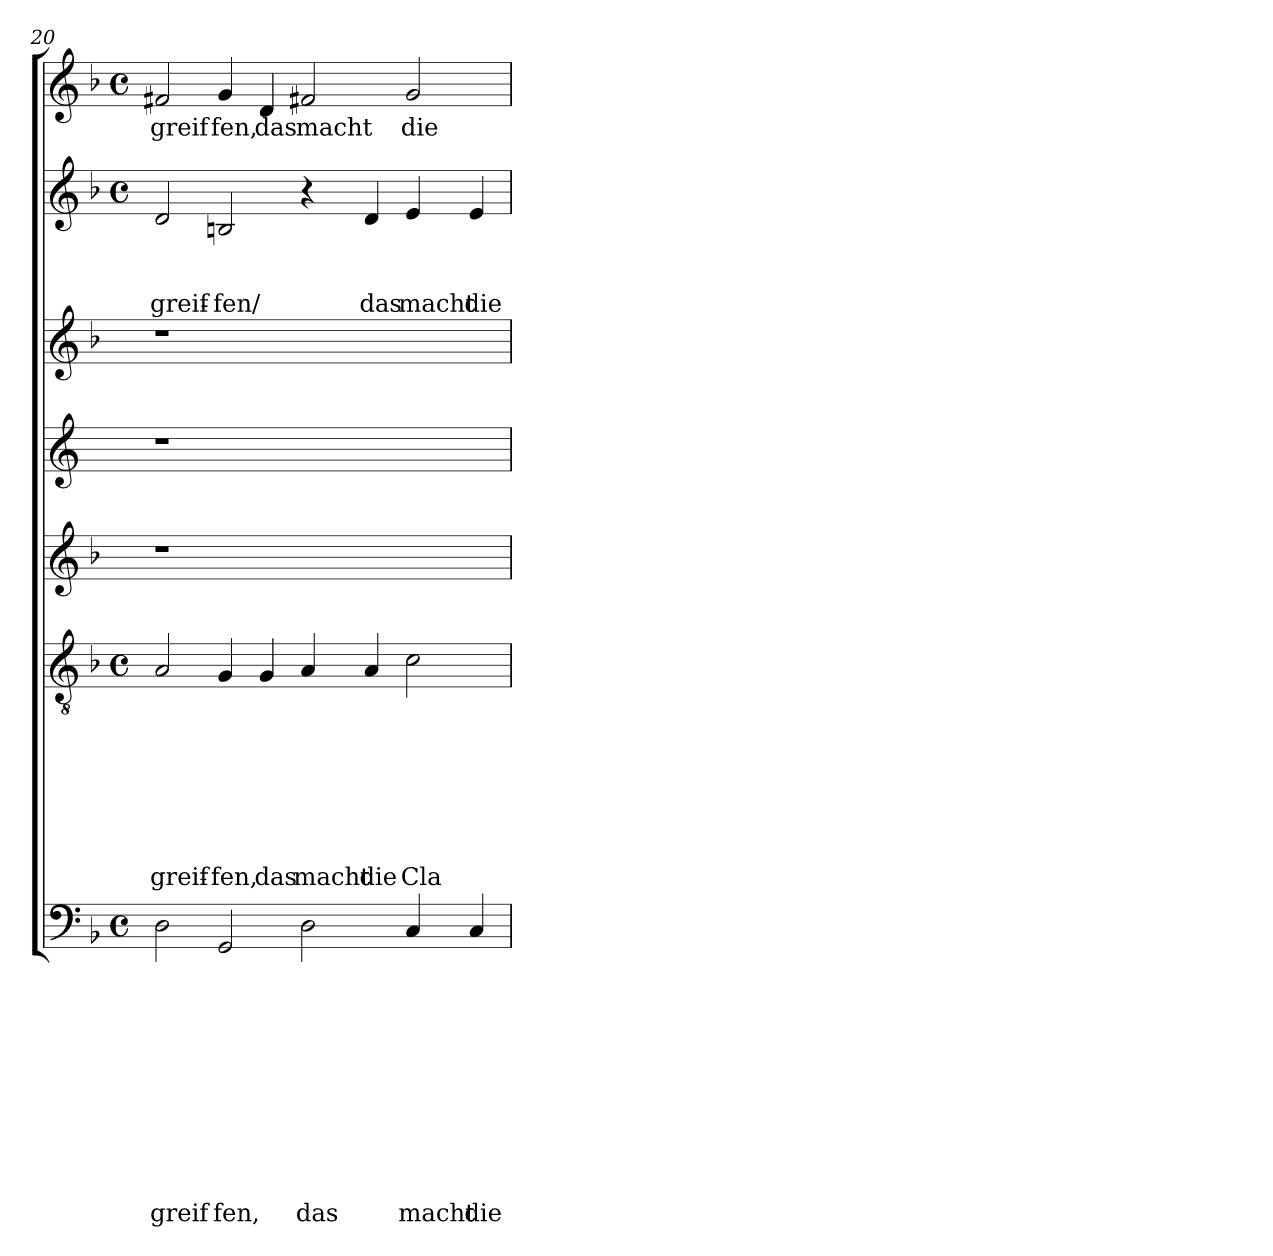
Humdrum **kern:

**kern	**text	**text	**text	**text	**text	**text	**text	**text	**text	**text	**text	**kern	**text	**text	**text	**text	**text	**text	**text	**text	**kern	**kern	**kern	**kern	**text	**text	**text	**kern	**text
*part7	*part7	*part7	*part7	*part7	*part7	*part7	*part7	*part7	*part7	*part7	*part7	*part6	*part6	*part6	*part6	*part6	*part6	*part6	*part6	*part6	*part5	*part4	*part3	*part2	*part2	*part2	*part2	*part1	*part1
*staff7	*staff7	*staff7	*staff7	*staff7	*staff7	*staff7	*staff7	*staff7	*staff7	*staff7	*staff7	*staff6	*staff6	*staff6	*staff6	*staff6	*staff6	*staff6	*staff6	*staff6	*staff5	*staff4	*staff3	*staff2	*staff2	*staff2	*staff2	*staff1	*staff1
*clefF4	*	*	*	*	*	*	*	*	*	*	*	*clefGv2	*	*	*	*	*	*	*	*	*clefG2	*clefG2	*clefG2	*clefG2	*	*	*	*clefG2	*
*	*	*	*	*	*	*	*	*	*	*	*	*	*	*	*	*	*	*	*	*	*	*ITrd-3c-5	*	*	*	*	*	*	*
*k[b-]	*	*	*	*	*	*	*	*	*	*	*	*k[b-]	*	*	*	*	*	*	*	*	*k[b-]	*k[b-]	*k[b-]	*k[b-]	*	*	*	*k[b-]	*
*F:	*	*	*	*	*	*	*	*	*	*	*	*F:	*	*	*	*	*	*	*	*	*F:	*F:	*F:	*F:	*	*	*	*F:	*
*M4/4	*	*	*	*	*	*	*	*	*	*	*	*M4/4	*	*	*	*	*	*	*	*	*	*	*	*M4/4	*	*	*	*M4/4	*
*met(c)	*	*	*	*	*	*	*	*	*	*	*	*met(c)	*	*	*	*	*	*	*	*	*	*	*	*met(c)	*	*	*	*met(c)	*
=20	=20	=20	=20	=20	=20	=20	=20	=20	=20	=20	=20	=20	=20	=20	=20	=20	=20	=20	=20	=20	=20	=20	=20	=20	=20	=20	=20	=20	=20
!	!	!	!	!	!	!	!	!	!	!	!LO:LY:b	!	!	!	!	!	!	!	!	!LO:LY:b	!	!	!	!	!	!	!LO:LY:b	!	!LO:LY:b
2D\	.	.	.	.	.	.	.	.	.	.	greif	2A/	.	.	.	.	.	.	.	greif-	1r	1r	1r	2d/	.	.	greif-	2f#X/	greif
!	!	!	!	!	!	!	!	!	!	!	!LO:LY:b	!	!	!	!	!	!	!	!	!LO:LY:b	!	!	!	!	!	!	!LO:LY:b	!	!LO:LY:b
2GG/	.	.	.	.	.	.	.	.	.	.	fen,	4G/	.	.	.	.	.	.	.	-fen,	.	.	.	2Bn/	.	.	-fen/	4g/	fen,
!	!	!	!	!	!	!	!	!	!	!	!	!	!	!	!	!	!	!	!	!LO:LY:b	!	!	!	!	!	!	!	!	!LO:LY:b
.	.	.	.	.	.	.	.	.	.	.	.	4G/	.	.	.	.	.	.	.	das	.	.	.	.	.	.	.	4d/	das
!	!	!	!	!	!	!	!	!	!	!	!LO:LY:b	!	!	!	!	!	!	!	!	!LO:LY:b	!	!	!	!	!	!	!	!	!LO:LY:b
2D\	.	.	.	.	.	.	.	.	.	.	das	4A/	.	.	.	.	.	.	.	macht	1ryy	1ryy	1ryy	4r	.	.	.	2f#X/	macht
!	!	!	!	!	!	!	!	!	!	!	!	!	!	!	!	!	!	!	!	!LO:LY:b	!	!	!	!	!	!	!LO:LY:b	!	!
.	.	.	.	.	.	.	.	.	.	.	.	4A/	.	.	.	.	.	.	.	die	.	.	.	4d/	.	.	das	.	.
!	!	!	!	!	!	!	!	!	!	!	!LO:LY:b	!	!	!	!	!	!	!	!	!LO:LY:b	!	!	!	!	!	!	!LO:LY:b	!	!LO:LY:b
4C/	.	.	.	.	.	.	.	.	.	.	macht	2c\	.	.	.	.	.	.	.	Cla-	.	.	.	4e/	.	.	macht	2g/	die
!	!	!	!	!	!	!	!	!	!	!	!LO:LY:b	!	!	!	!	!	!	!	!	!	!	!	!	!	!	!	!LO:LY:b	!	!
4C/	.	.	.	.	.	.	.	.	.	.	die	.	.	.	.	.	.	.	.	.	.	.	.	4e/	.	.	die	.	.
=	=	=	=	=	=	=	=	=	=	=	=	=	=	=	=	=	=	=	=	=	=	=	=	=	=	=	=	=	=
*-	*-	*-	*-	*-	*-	*-	*-	*-	*-	*-	*-	*-	*-	*-	*-	*-	*-	*-	*-	*-	*-	*-	*-	*-	*-	*-	*-	*-	*-
